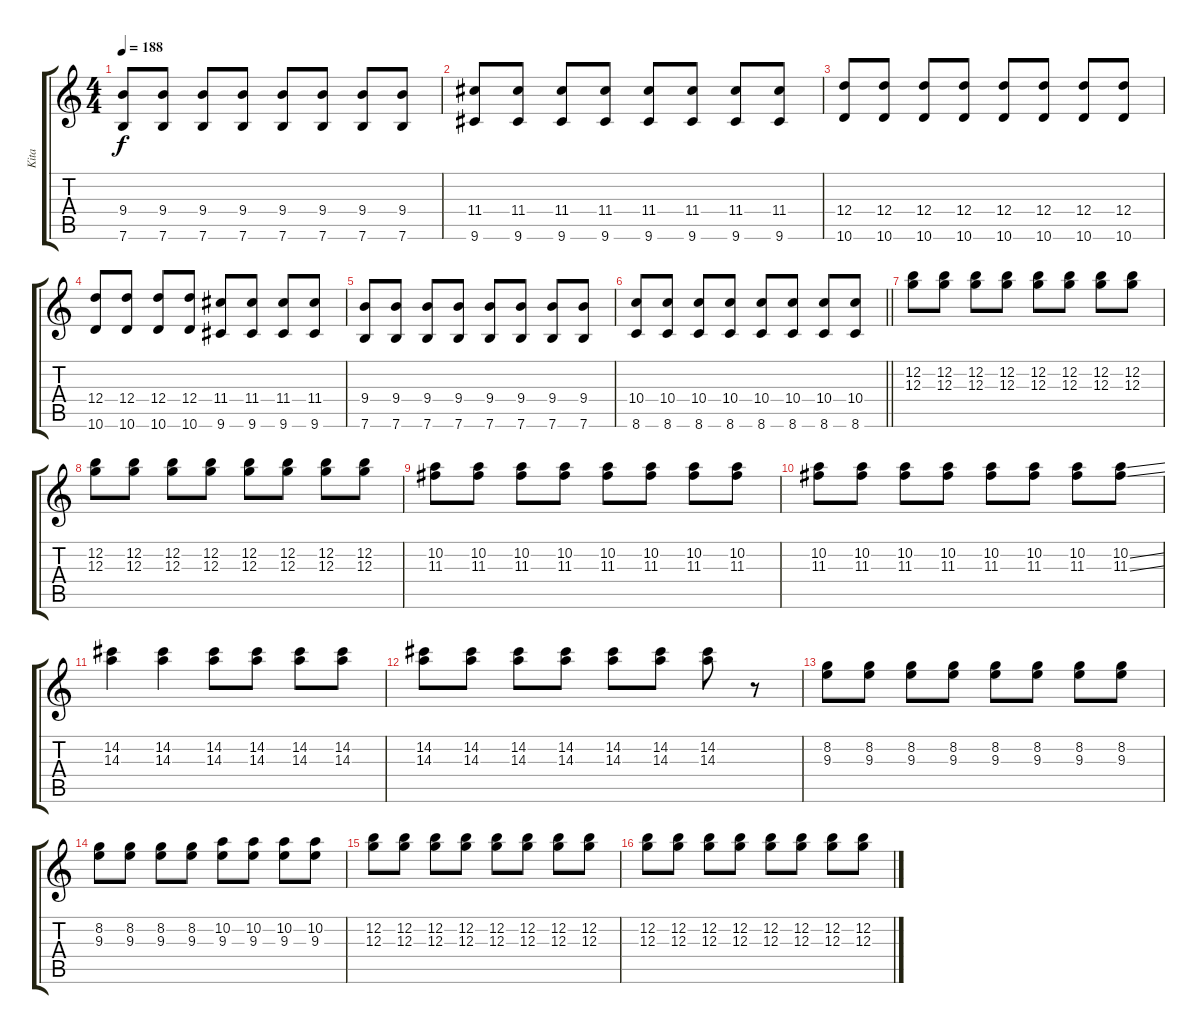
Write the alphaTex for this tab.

\track ("Kita" "Kita") {instrument distortionguitar}
\staff {score tabs}
\tuning (E4 B3 G3 D3 A2 E2) {hide}
\ts (4 4)
\tempo 188
\clef g2
\ks c
(9.4 7.6).8{dy f} (9.4 7.6).8 (9.4 7.6).8 (9.4 7.6).8 (9.4 7.6).8 (9.4 7.6).8 (9.4 7.6).8 (9.4 7.6).8 |
(11.4 9.6).8 (11.4 9.6).8 (11.4 9.6).8 (11.4 9.6).8 (11.4 9.6).8 (11.4 9.6).8 (11.4 9.6).8 (11.4 9.6).8 |
(12.4 10.6).8 (12.4 10.6).8 (12.4 10.6).8 (12.4 10.6).8 (12.4 10.6).8 (12.4 10.6).8 (12.4 10.6).8 (12.4 10.6).8 |
(12.4 10.6).8 (12.4 10.6).8 (12.4 10.6).8 (12.4 10.6).8 (11.4 9.6).8 (11.4 9.6).8 (11.4 9.6).8 (11.4 9.6).8 |
(9.4 7.6).8 (9.4 7.6).8 (9.4 7.6).8 (9.4 7.6).8 (9.4 7.6).8 (9.4 7.6).8 (9.4 7.6).8 (9.4 7.6).8 |
\barLineRight lightlight
(10.4 8.6).8 (10.4 8.6).8 (10.4 8.6).8 (10.4 8.6).8 (10.4 8.6).8 (10.4 8.6).8 (10.4 8.6).8 (10.4 8.6).8 |
(12.2 12.3).8{volume 10 instrument acousticguitarsteel} (12.2 12.3).8 (12.2 12.3).8 (12.2 12.3).8 (12.2 12.3).8 (12.2 12.3).8 (12.2 12.3).8 (12.2 12.3).8 |
(12.2 12.3).8 (12.2 12.3).8 (12.2 12.3).8 (12.2 12.3).8 (12.2 12.3).8 (12.2 12.3).8 (12.2 12.3).8 (12.2 12.3).8 |
(10.2 11.3).8 (10.2 11.3).8 (10.2 11.3).8 (10.2 11.3).8 (10.2 11.3).8 (10.2 11.3).8 (10.2 11.3).8 (10.2 11.3).8 |
(10.2 11.3).8 (10.2 11.3).8 (10.2 11.3).8 (10.2 11.3).8 (10.2 11.3).8 (10.2 11.3).8 (10.2 11.3).8 (10.2{ss} 11.3{ss}).8 |
(14.2 14.3).4 (14.2 14.3).4 (14.2 14.3).8 (14.2 14.3).8 (14.2 14.3).8 (14.2 14.3).8 |
(14.2 14.3).8 (14.2 14.3).8 (14.2 14.3).8 (14.2 14.3).8 (14.2 14.3).8 (14.2 14.3).8 (14.2 14.3).8 r.8 |
(8.2 9.3).8 (8.2 9.3).8 (8.2 9.3).8 (8.2 9.3).8 (8.2 9.3).8 (8.2 9.3).8 (8.2 9.3).8 (8.2 9.3).8 |
(8.2 9.3).8 (8.2 9.3).8 (8.2 9.3).8 (8.2 9.3).8 (10.2 9.3).8 (10.2 9.3).8 (10.2 9.3).8 (10.2 9.3).8 |
(12.2 12.3).8 (12.2 12.3).8 (12.2 12.3).8 (12.2 12.3).8 (12.2 12.3).8 (12.2 12.3).8 (12.2 12.3).8 (12.2 12.3).8 |
(12.2 12.3).8 (12.2 12.3).8 (12.2 12.3).8 (12.2 12.3).8 (12.2 12.3).8 (12.2 12.3).8 (12.2 12.3).8 (12.2 12.3).8
